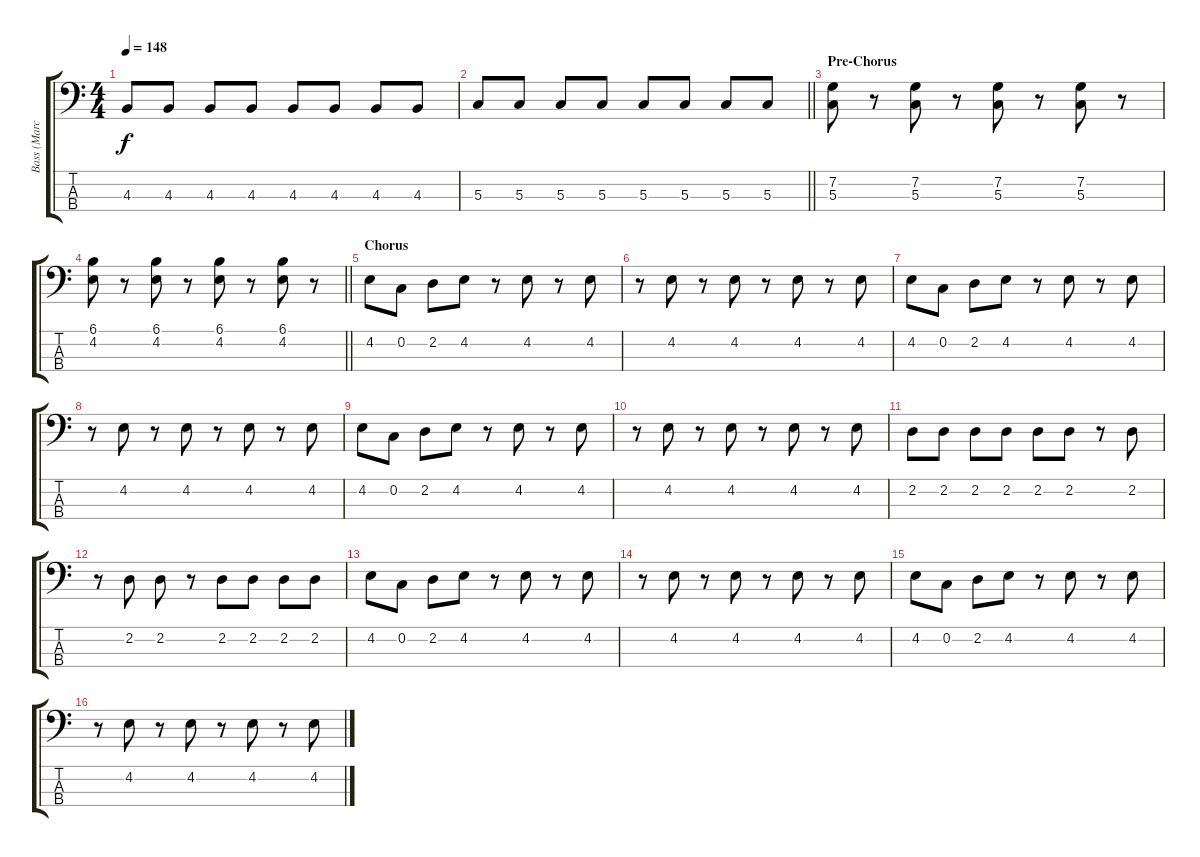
\track ("Bass (Marco)" "Bass (Marc") {instrument electricbassfinger}
\staff {score tabs}
\tuning (F2 C2 G1 D1) {hide}
\ts (4 4)
\tempo 148
\clef f4
\ks c
4.3.8{dy f} 4.3.8 4.3.8 4.3.8 4.3.8 4.3.8 4.3.8 4.3.8 |
\barLineRight lightlight
5.3.8 5.3.8 5.3.8 5.3.8 5.3.8 5.3.8 5.3.8 5.3.8 |
\section ("" "Pre-Chorus")
(7.2 5.3).8 r.8 (7.2 5.3).8 r.8 (7.2 5.3).8 r.8 (7.2 5.3).8 r.8 |
\barLineRight lightlight
(6.1 4.2).8 r.8 (6.1 4.2).8 r.8 (6.1 4.2).8 r.8 (6.1 4.2).8 r.8 |
\section ("" "Chorus")
4.2.8 0.2.8 2.2.8 4.2.8 r.8 4.2.8 r.8 4.2.8 |
r.8 4.2.8 r.8 4.2.8 r.8 4.2.8 r.8 4.2.8 |
4.2.8 0.2.8 2.2.8 4.2.8 r.8 4.2.8 r.8 4.2.8 |
r.8 4.2.8 r.8 4.2.8 r.8 4.2.8 r.8 4.2.8 |
4.2.8 0.2.8 2.2.8 4.2.8 r.8 4.2.8 r.8 4.2.8 |
r.8 4.2.8 r.8 4.2.8 r.8 4.2.8 r.8 4.2.8 |
2.2.8 2.2.8 2.2.8 2.2.8 2.2.8 2.2.8 r.8 2.2.8 |
r.8 2.2.8 2.2.8 r.8 2.2.8 2.2.8 2.2.8 2.2.8 |
4.2.8 0.2.8 2.2.8 4.2.8 r.8 4.2.8 r.8 4.2.8 |
r.8 4.2.8 r.8 4.2.8 r.8 4.2.8 r.8 4.2.8 |
4.2.8 0.2.8 2.2.8 4.2.8 r.8 4.2.8 r.8 4.2.8 |
r.8 4.2.8 r.8 4.2.8 r.8 4.2.8 r.8 4.2.8
